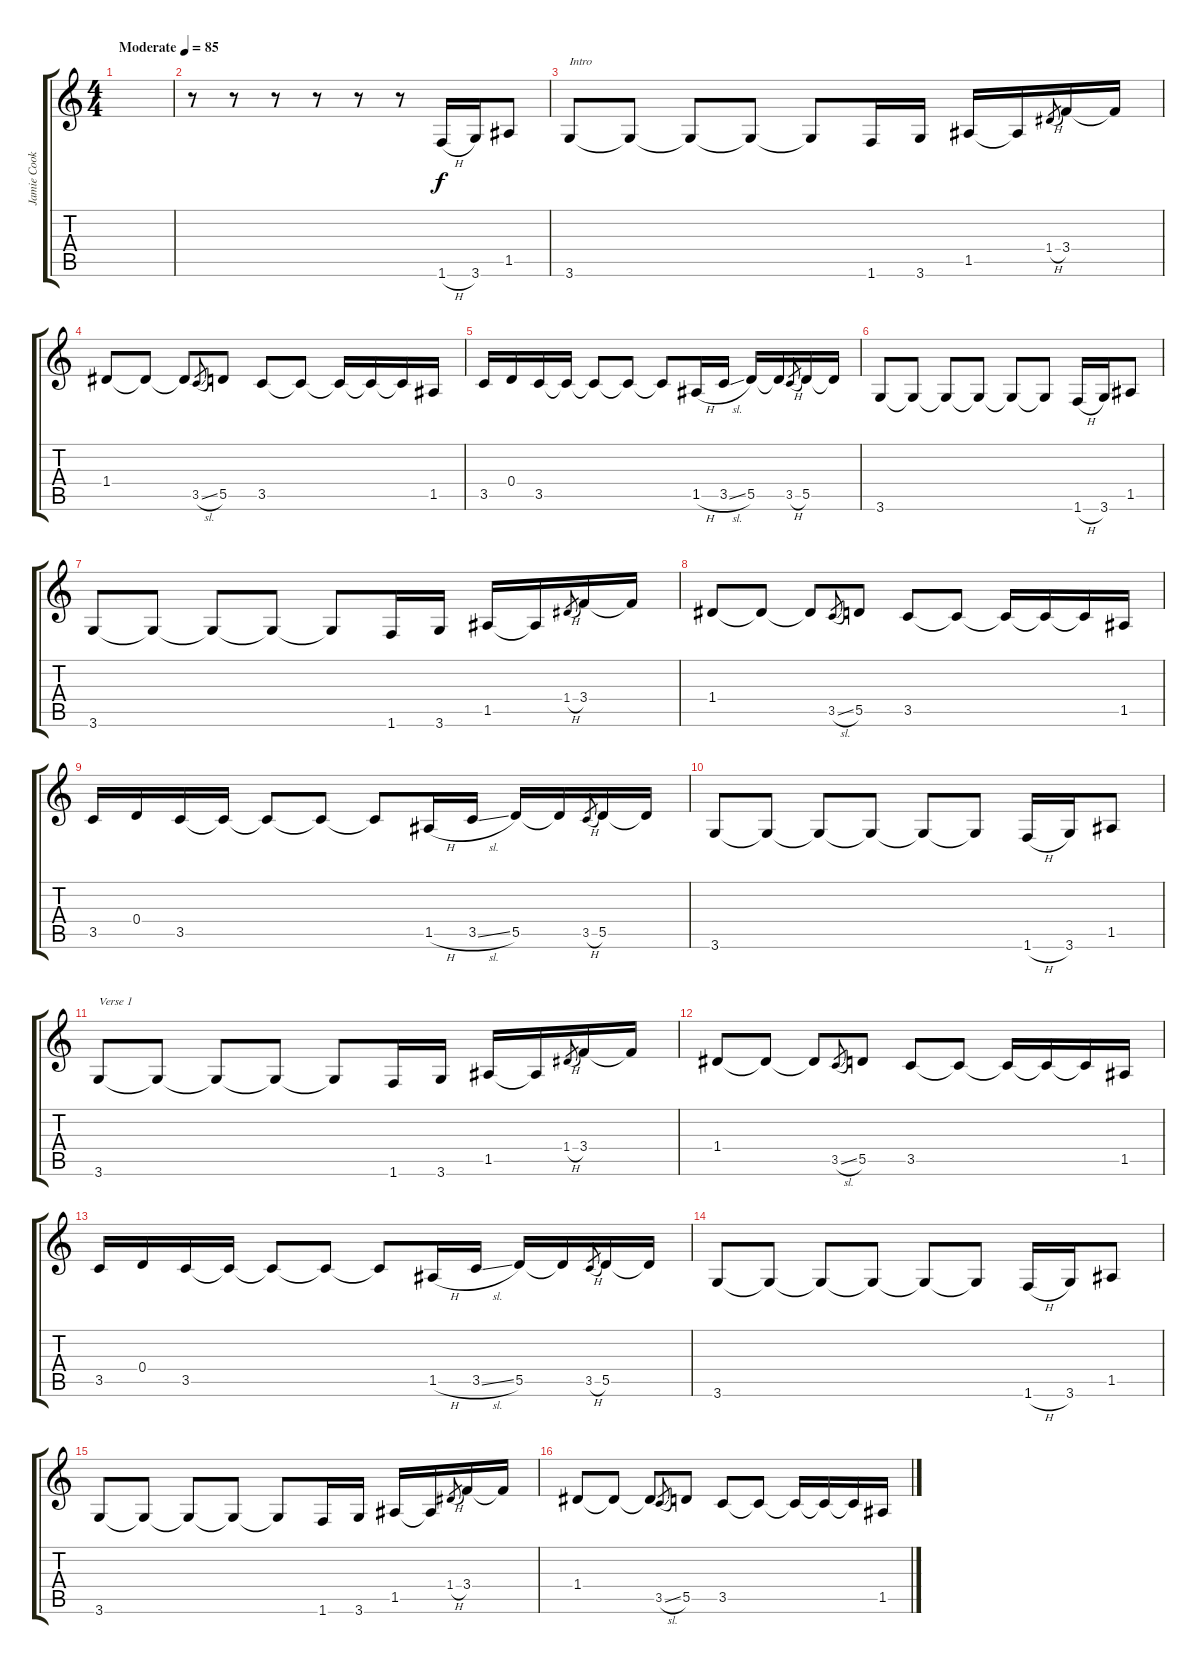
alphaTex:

\track ("Jamie Cook" "Jamie Cook") {instrument overdrivenguitar}
\staff {score tabs}
\tuning (E4 B3 G3 D3 A2 E2) {hide}
\ts (4 4)
\tempo (85 "Moderate")
\clef g2
\ks c
|
r.8 r.8 r.8 r.8 r.8 r.8 1.6{h}.16 3.6.16 1.5.8 |
3.6.8{txt "Intro"} 3.6{t}.8 3.6{t}.8 3.6{t}.8 3.6{t}.8 1.6.16 3.6.16 1.5.16 1.5{t}.16 1.4{h}.8{gr} 3.4.16 3.4{t}.16 |
1.4.8 1.4{t}.8 1.4{t}.8 3.5{sl}.8{gr} 5.5.8 3.5.8 3.5{t}.8 3.5{t}.16 3.5{t}.16 3.5{t}.16 1.5.16 |
3.5.16 0.4.16 3.5.16 3.5{t}.16 3.5{t}.8 3.5{t}.8 3.5{t}.8 1.5{h}.16 3.5{sl}.16 5.5.16 5.5{t}.16 3.5{h}.8{gr} 5.5.16 5.5{t}.16 |
3.6.8 3.6{t}.8 3.6{t}.8 3.6{t}.8 3.6{t}.8 3.6{t}.8 1.6{h}.16 3.6.16 1.5.8 |
3.6.8 3.6{t}.8 3.6{t}.8 3.6{t}.8 3.6{t}.8 1.6.16 3.6.16 1.5.16 1.5{t}.16 1.4{h}.8{gr} 3.4.16 3.4{t}.16 |
1.4.8 1.4{t}.8 1.4{t}.8 3.5{sl}.8{gr} 5.5.8 3.5.8 3.5{t}.8 3.5{t}.16 3.5{t}.16 3.5{t}.16 1.5.16 |
3.5.16 0.4.16 3.5.16 3.5{t}.16 3.5{t}.8 3.5{t}.8 3.5{t}.8 1.5{h}.16 3.5{sl}.16 5.5.16 5.5{t}.16 3.5{h}.8{gr} 5.5.16 5.5{t}.16 |
3.6.8 3.6{t}.8 3.6{t}.8 3.6{t}.8 3.6{t}.8 3.6{t}.8 1.6{h}.16 3.6.16 1.5.8 |
3.6.8{txt "Verse 1"} 3.6{t}.8 3.6{t}.8 3.6{t}.8 3.6{t}.8 1.6.16 3.6.16 1.5.16 1.5{t}.16 1.4{h}.8{gr} 3.4.16 3.4{t}.16 |
1.4.8 1.4{t}.8 1.4{t}.8 3.5{sl}.8{gr} 5.5.8 3.5.8 3.5{t}.8 3.5{t}.16 3.5{t}.16 3.5{t}.16 1.5.16 |
3.5.16 0.4.16 3.5.16 3.5{t}.16 3.5{t}.8 3.5{t}.8 3.5{t}.8 1.5{h}.16 3.5{sl}.16 5.5.16 5.5{t}.16 3.5{h}.8{gr} 5.5.16 5.5{t}.16 |
3.6.8 3.6{t}.8 3.6{t}.8 3.6{t}.8 3.6{t}.8 3.6{t}.8 1.6{h}.16 3.6.16 1.5.8 |
3.6.8 3.6{t}.8 3.6{t}.8 3.6{t}.8 3.6{t}.8 1.6.16 3.6.16 1.5.16 1.5{t}.16 1.4{h}.8{gr} 3.4.16 3.4{t}.16 |
1.4.8 1.4{t}.8 1.4{t}.8 3.5{sl}.8{gr} 5.5.8 3.5.8 3.5{t}.8 3.5{t}.16 3.5{t}.16 3.5{t}.16 1.5.16
